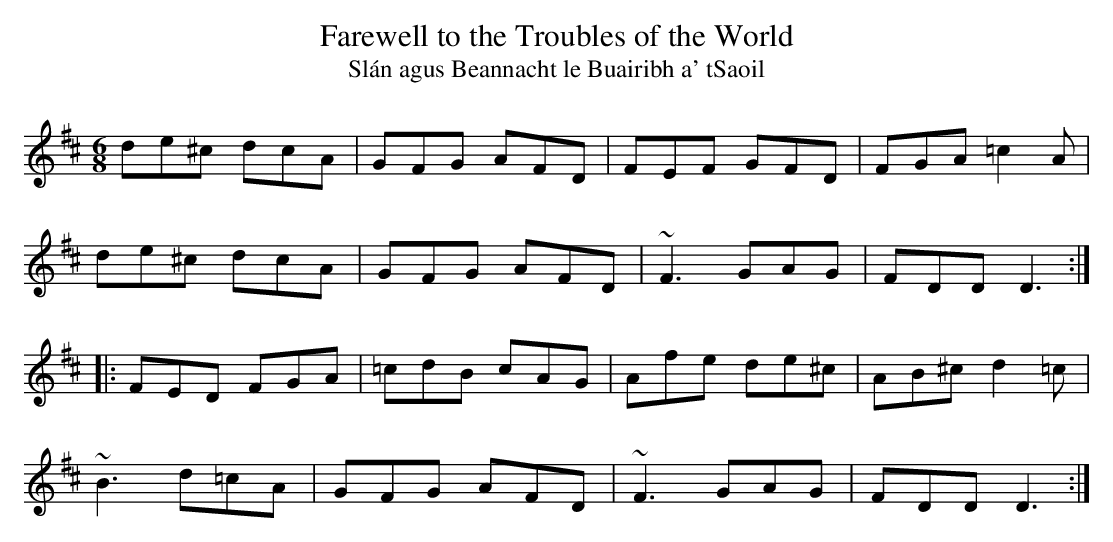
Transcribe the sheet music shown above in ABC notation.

X:1
T:Farewell to the Troubles of the World
T:Slán agus Beannacht le Buairibh a' tSaoil
M:6/8
L:1/8
K:D
de^c dcA|GFG AFD|FEF GFD|FGA =c2A|!
de^c dcA|GFG AFD|~F3 GAG|FDD D3:|!
|:FED FGA|=cdB cAG|Afe de^c|AB^c d2=c|!
~B3 d=cA|GFG AFD|~F3 GAG|FDD D3:|!
